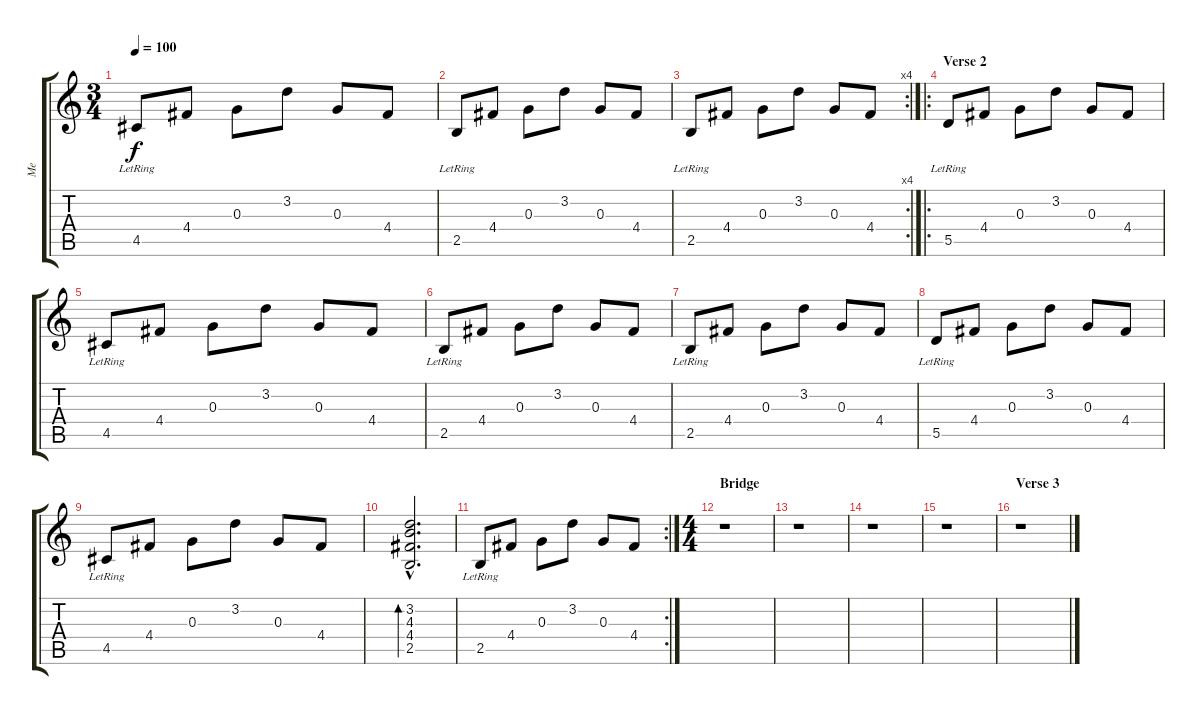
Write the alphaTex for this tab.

\track ("Me" "Me") {instrument acousticguitarsteel}
\staff {score tabs}
\tuning (E4 B3 G3 D3 A2 E2) {hide}
\ts (3 4)
\tempo 100
\clef g2
\ks c
4.5{lr}.8{dy f} 4.4.8 0.3.8 3.2.8 0.3.8 4.4.8 |
2.5{lr}.8 4.4.8 0.3.8 3.2.8 0.3.8 4.4.8 |
\rc 4
2.5{lr}.8 4.4.8 0.3.8 3.2.8 0.3.8 4.4.8 |
\ro
\section ("" "Verse 2")
5.5{lr}.8 4.4.8 0.3.8 3.2.8 0.3.8 4.4.8 |
4.5{lr}.8 4.4.8 0.3.8 3.2.8 0.3.8 4.4.8 |
2.5{lr}.8 4.4.8 0.3.8 3.2.8 0.3.8 4.4.8 |
2.5{lr}.8 4.4.8 0.3.8 3.2.8 0.3.8 4.4.8 |
5.5{lr}.8 4.4.8 0.3.8 3.2.8 0.3.8 4.4.8 |
4.5{lr}.8 4.4.8 0.3.8 3.2.8 0.3.8 4.4.8 |
(3.2{hac} 4.3{hac} 4.4{hac} 2.5{hac}).2{d bd 120} |
\rc 2
2.5{lr}.8 4.4.8 0.3.8 3.2.8 0.3.8 4.4.8 |
\ts (4 4)
\section ("" "Bridge")
r.1 |
r.1 |
r.1 |
r.1 |
\section ("" "Verse 3")
r.1
